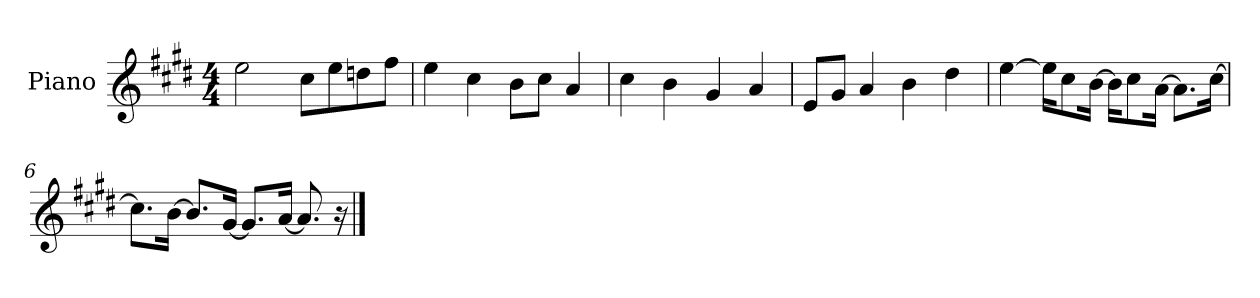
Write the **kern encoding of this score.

**kern
*part1
*staff1
*I"Piano
*I'P-no
*clefG2
*k[f#c#g#d#]
*M4/4
*MM90
=1
2ee\
8cc#\L
8ee\
8ddn\
8ff#\J
=2
4ee\
4cc#\
8b\L
8cc#\J
4a/
=3
4cc#\
4b\
4g#/
4a/
=4
8e/L
8g#/J
4a/
4b\
4dd#\
=5
[4ee\
16ee\KL]
8cc#\
[16b\Jk
16b\KL]
8cc#\
[16a\Jk
8.a\L]
[16cc#\Jk
!!LO:LB:g=z
=6
8.cc#\L]
[16b\Jk
8.b/L]
[16g#/Jk
8.g#/L]
[16a/Jk
8.a/]
16r
==
*-
